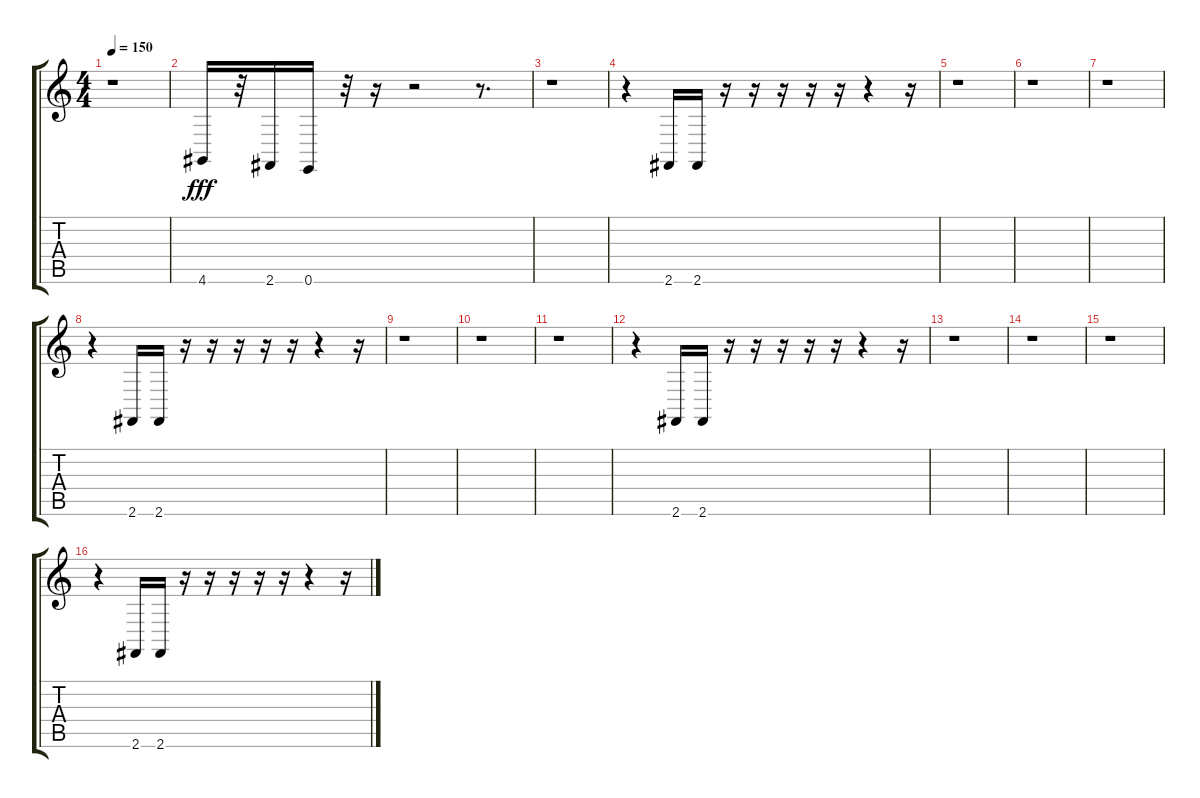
\track "" {instrument timpani}
\staff {score tabs}
\tuning (E4 B3 G3 D3 A2 E2) {hide}
\ts (4 4)
\tempo 150
\clef g2
\ks c
r.1{dy fff} |
4.6.16 r.32 2.6.16 0.6.16 r.32 r.16 r.2 r.8{d} |
r.1 |
r.4 2.6.16 2.6.16 r.16 r.16 r.16 r.16 r.16 r.4 r.16 |
r.1 |
r.1 |
r.1 |
r.4 2.6.16 2.6.16 r.16 r.16 r.16 r.16 r.16 r.4 r.16 |
r.1 |
r.1 |
r.1 |
r.4 2.6.16 2.6.16 r.16 r.16 r.16 r.16 r.16 r.4 r.16 |
r.1 |
r.1 |
r.1 |
r.4 2.6.16 2.6.16 r.16 r.16 r.16 r.16 r.16 r.4 r.16
